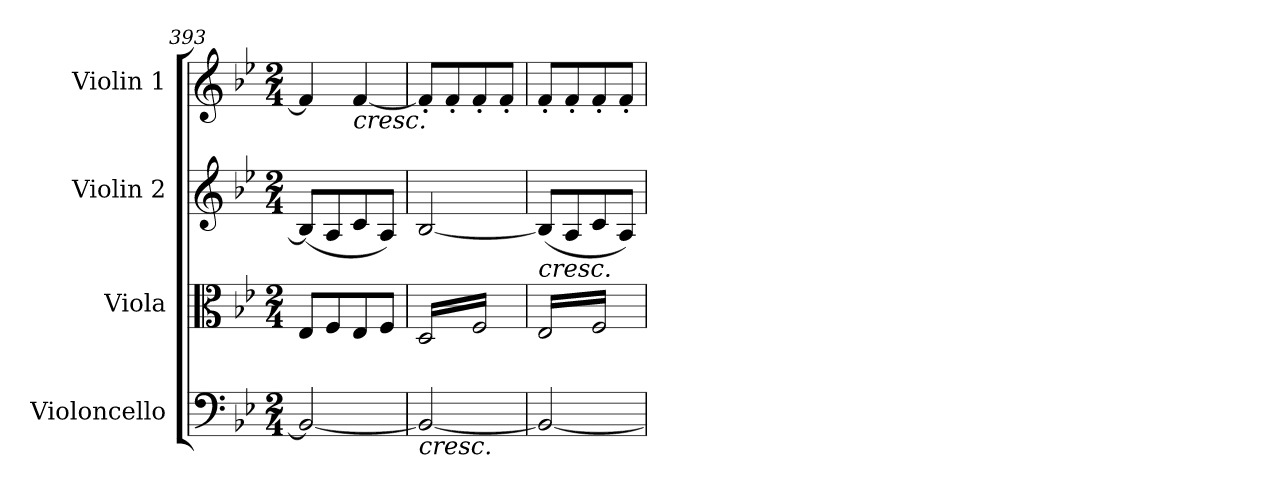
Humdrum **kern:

**kern	**kern	**kern	**kern
*part4	*part3	*part2	*part1
*staff4	*staff3	*staff2	*staff1
*I"Violoncello	*I"Viola	*I"Violin 2	*I"Violin 1
*I'Vc	*I'Vla	*I'Vln	*I'Vln
*clefF4	*clefC3	*clefG2	*clefG2
*k[b-e-]	*k[b-e-]	*k[b-e-]	*k[b-e-]
*M2/4	*M2/4	*M2/4	*M2/4
=393	=393	=393	=393
2BB-/_	8E-/L	(8B-/L]	4f/]
.	8F/	8A/	.
!	!	!	!LO:TX:b:i:t=cresc.
.	8E-/	8c/	[4f/
.	8F/J	8A/J)	.
=394	=394	=394	=394
!	!LO:TX:b:i:t=cresc.	!	!
!LO:TX:b:i:t=cresc.	!	!	!
*	*tremolo	*	*
2BB-/_	16D/LL	[2B-/	8f'/L]
.	16F/	.	.
.	16D/	.	8f'/
.	16F/	.	.
.	16D/	.	8f'/
.	16F/	.	.
.	16D/	.	8f'/J
.	16F/JJ	.	.
=395	=395	=395	=395
!	!	!LO:TX:b:i:t=cresc.	!
2BB-/_	16E-/LL	(8B-/L]	8f'/L
.	16F/	.	.
.	16E-/	8A/	8f'/
.	16F/	.	.
.	16E-/	8c/	8f'/
.	16F/	.	.
.	16E-/	8A/J)	8f'/J
.	16F/JJ	.	.
*	*Xtremolo	*	*
.	.	.	.
.	.	.	.
.	.	.	.
.	.	.	.
=	=	=	=
*-	*-	*-	*-
